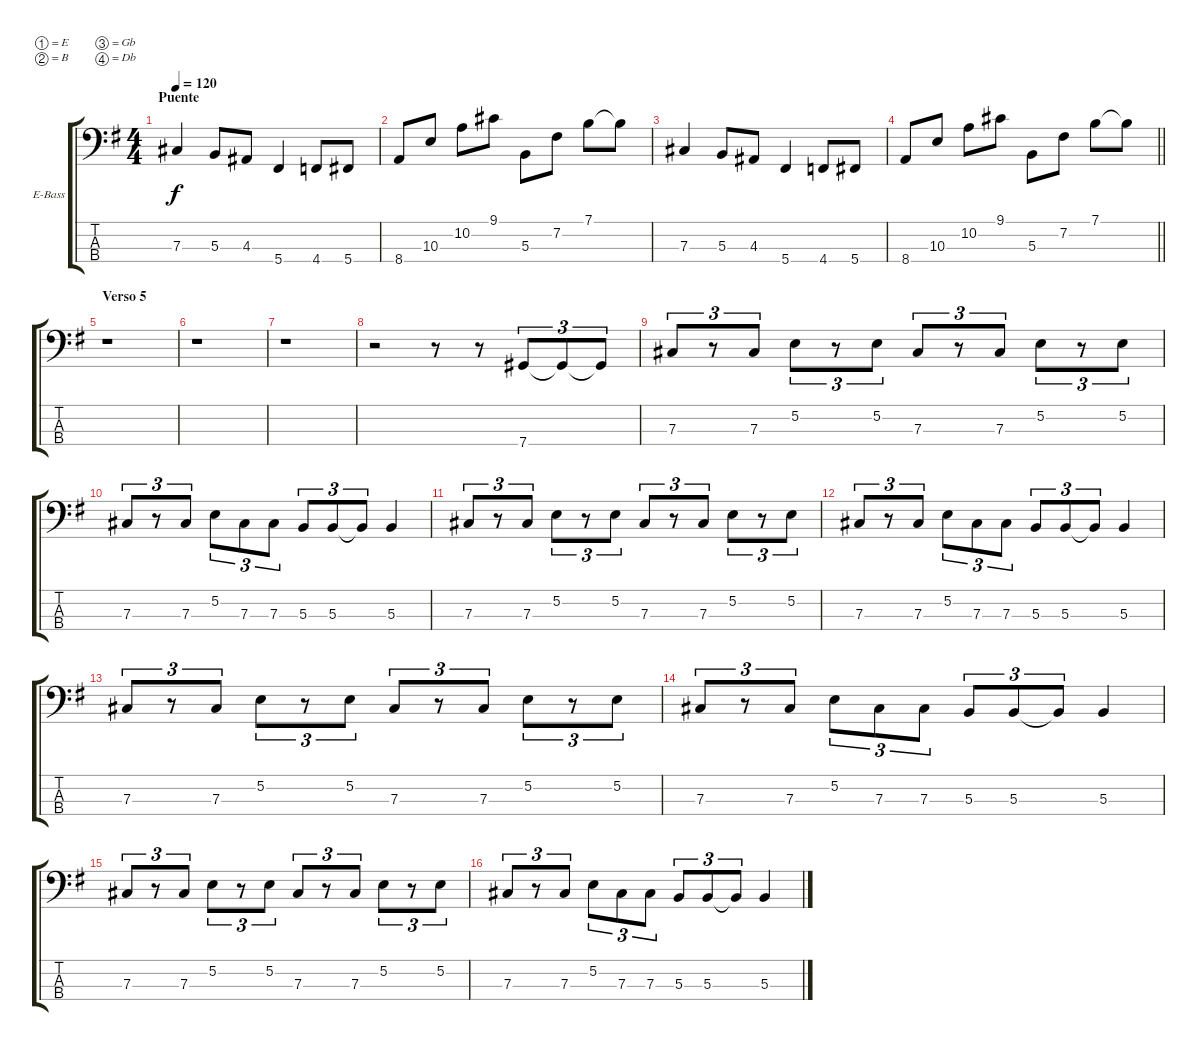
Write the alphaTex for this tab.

\bracketExtendMode groupsimilarinstruments
\firstSystemTrackNameOrientation horizontal
\otherSystemsTrackNameOrientation horizontal
\track ("Bass (Geezer Butler)" "E-Bass") {instrument electricbassfinger}
\staff {score tabs}
\tuning (E2 B1 Gb1 Db1)
\ts (4 4)
\section ("" "Puente")
\tempo 120
\clef f4
\ks g
7.3.4{dy f} 5.3.8 4.3.8 5.4.4 4.4.8 5.4.8 |
8.4.8 10.3.8 10.2.8 9.1.8 5.3.8 7.2.8 7.1.8 7.1{t}.8 |
7.3.4 5.3.8 4.3.8 5.4.4 4.4.8 5.4.8 |
\barLineRight lightlight
8.4.8 10.3.8 10.2.8 9.1.8 5.3.8 7.2.8 7.1.8 7.1{t}.8 |
\section ("" "Verso 5")
r.1 |
r.1 |
r.1 |
r.2 r.8 r.8 7.4.8{tu (3 2)} 7.4{t}.8{tu (3 2)} 7.4{t}.8{tu (3 2)} |
7.3.8{tu (3 2)} r.8{tu (3 2)} 7.3.8{tu (3 2)} 5.2.8{tu (3 2)} r.8{tu (3 2)} 5.2.8{tu (3 2)} 7.3.8{tu (3 2)} r.8{tu (3 2)} 7.3.8{tu (3 2)} 5.2.8{tu (3 2)} r.8{tu (3 2)} 5.2.8{tu (3 2)} |
7.3.8{tu (3 2)} r.8{tu (3 2)} 7.3.8{tu (3 2)} 5.2.8{tu (3 2)} 7.3.8{tu (3 2)} 7.3.8{tu (3 2)} 5.3.8{tu (3 2)} 5.3.8{tu (3 2)} 5.3{t}.8{tu (3 2)} 5.3.4 |
7.3.8{tu (3 2)} r.8{tu (3 2)} 7.3.8{tu (3 2)} 5.2.8{tu (3 2)} r.8{tu (3 2)} 5.2.8{tu (3 2)} 7.3.8{tu (3 2)} r.8{tu (3 2)} 7.3.8{tu (3 2)} 5.2.8{tu (3 2)} r.8{tu (3 2)} 5.2.8{tu (3 2)} |
7.3.8{tu (3 2)} r.8{tu (3 2)} 7.3.8{tu (3 2)} 5.2.8{tu (3 2)} 7.3.8{tu (3 2)} 7.3.8{tu (3 2)} 5.3.8{tu (3 2)} 5.3.8{tu (3 2)} 5.3{t}.8{tu (3 2)} 5.3.4 |
7.3.8{tu (3 2)} r.8{tu (3 2)} 7.3.8{tu (3 2)} 5.2.8{tu (3 2)} r.8{tu (3 2)} 5.2.8{tu (3 2)} 7.3.8{tu (3 2)} r.8{tu (3 2)} 7.3.8{tu (3 2)} 5.2.8{tu (3 2)} r.8{tu (3 2)} 5.2.8{tu (3 2)} |
7.3.8{tu (3 2)} r.8{tu (3 2)} 7.3.8{tu (3 2)} 5.2.8{tu (3 2)} 7.3.8{tu (3 2)} 7.3.8{tu (3 2)} 5.3.8{tu (3 2)} 5.3.8{tu (3 2)} 5.3{t}.8{tu (3 2)} 5.3.4 |
7.3.8{tu (3 2)} r.8{tu (3 2)} 7.3.8{tu (3 2)} 5.2.8{tu (3 2)} r.8{tu (3 2)} 5.2.8{tu (3 2)} 7.3.8{tu (3 2)} r.8{tu (3 2)} 7.3.8{tu (3 2)} 5.2.8{tu (3 2)} r.8{tu (3 2)} 5.2.8{tu (3 2)} |
7.3.8{tu (3 2)} r.8{tu (3 2)} 7.3.8{tu (3 2)} 5.2.8{tu (3 2)} 7.3.8{tu (3 2)} 7.3.8{tu (3 2)} 5.3.8{tu (3 2)} 5.3.8{tu (3 2)} 5.3{t}.8{tu (3 2)} 5.3.4
